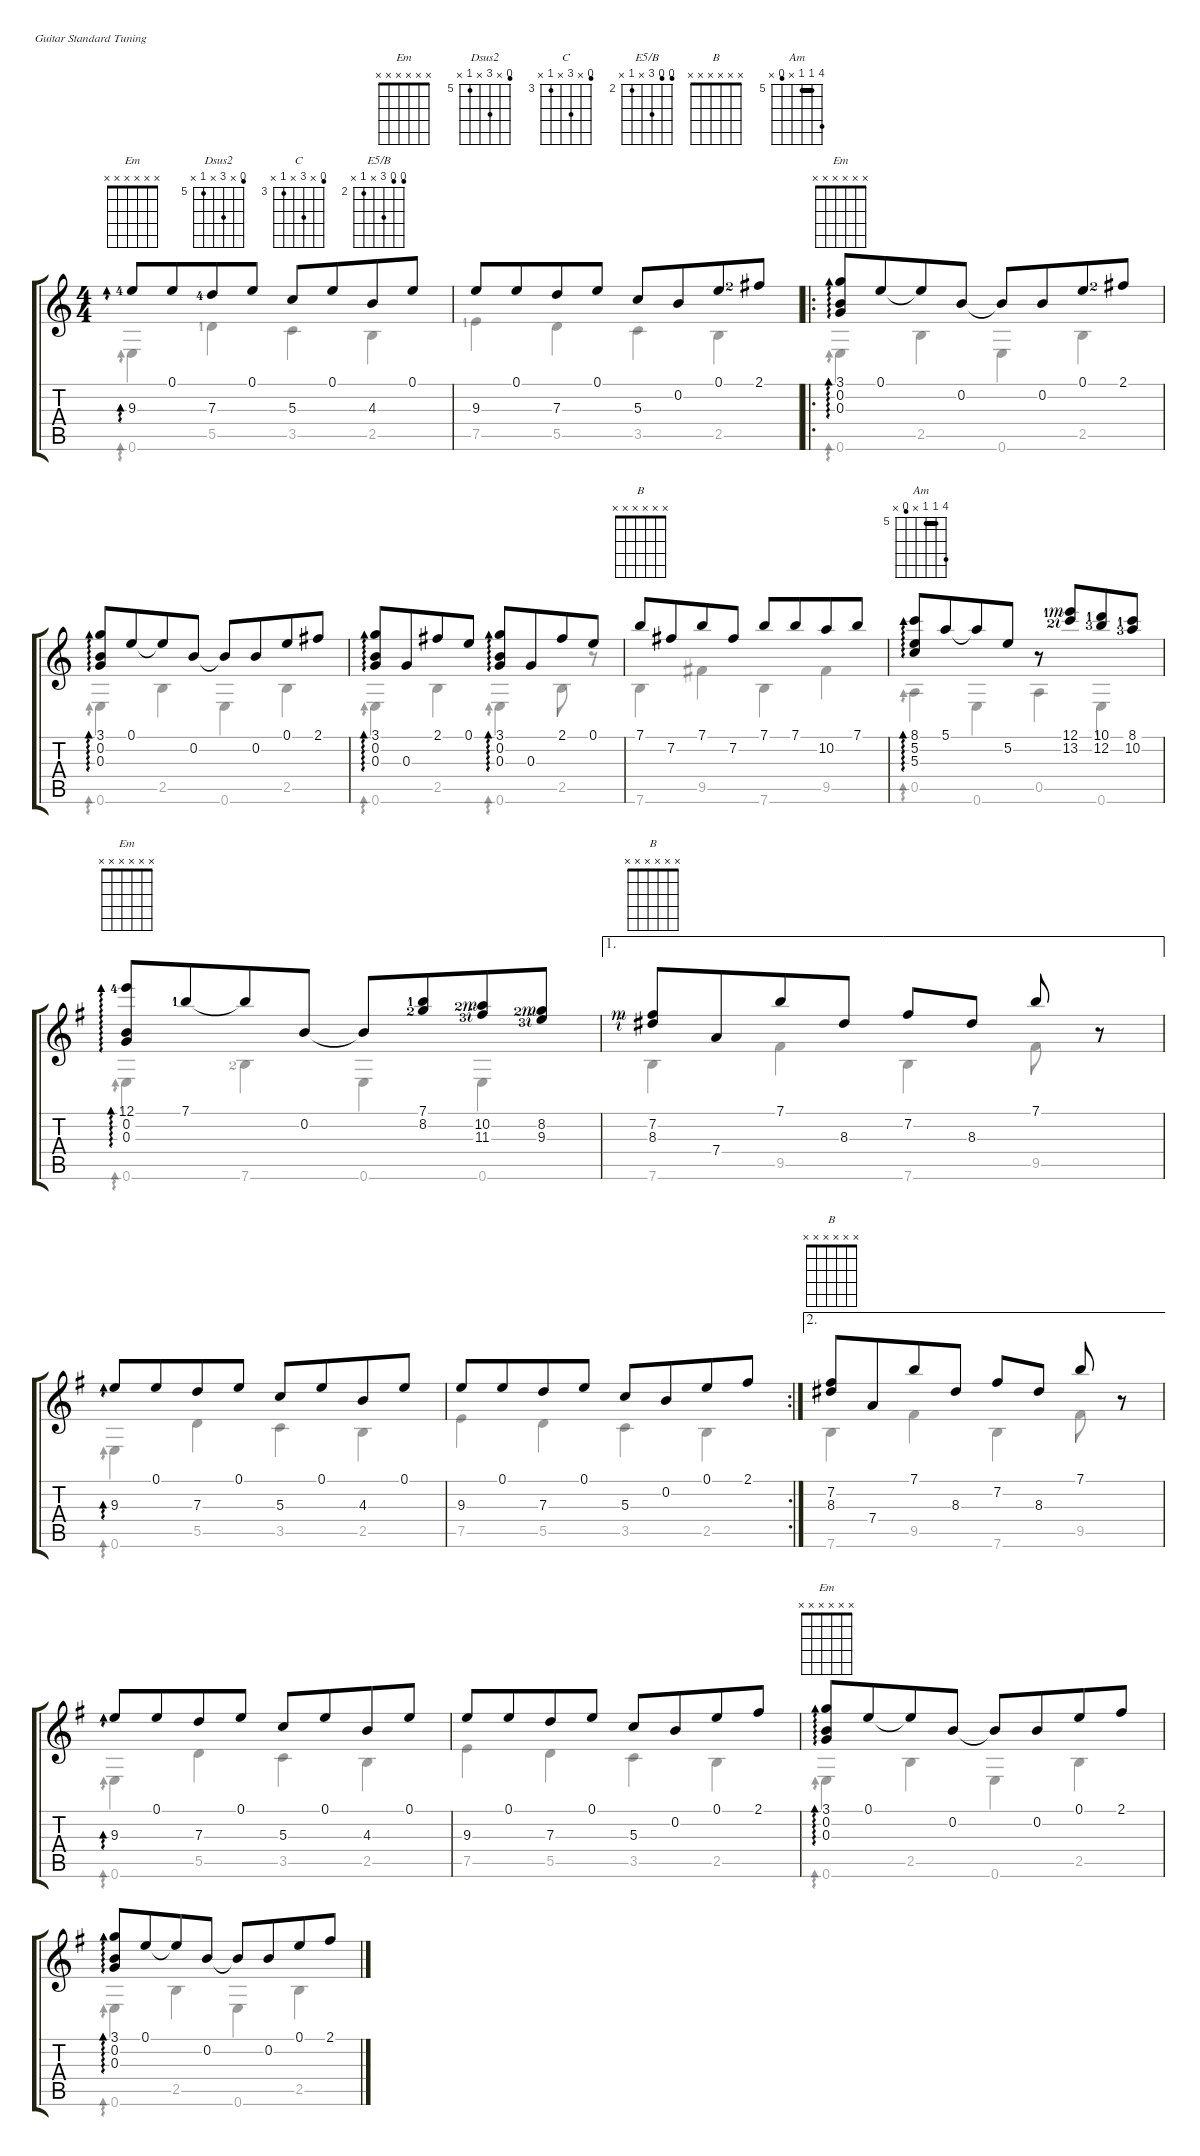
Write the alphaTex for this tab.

\defaultSystemsLayout 4
\hideDynamics
\bracketExtendMode groupsimilarinstruments
\singleTrackTrackNamePolicy hidden
\firstSystemTrackNameOrientation horizontal
\otherSystemsTrackNameOrientation horizontal
\chordDiagramsInScore
\defaultBarNumberDisplay Hide
\track ("Nylon Guitar" "N-Gt") {instrument acousticguitarnylon}
\staff {score tabs}
\tuning (E4 B3 G3 D3 A2 E2)
\chord ("Em" 6 x 9 x 7 6) {firstfret 7}
\chord ("Dsus2 " 4 x 7 x 5 x) {firstfret 5}
\chord ("C " 2 x 5 x 3 x) {firstfret 3}
\chord ("E5/B" 1 1 4 x 2 x) {firstfret 2}
\chord ("Em" 3 0 0 x 2 0)
\chord ("B" 7 7 8 x 9 7) {firstfret 7 barre (7 7)}
\chord ("Am" 8 5 5 x 4 x) {firstfret 5 barre 5}
\chord ("Em" 12 11 11 x x 11) {firstfret 12}
\chord ("B" x x x x x x)
\chord ("Em" x x x x x x)
\voice
\ts (4 4)
\tempo (129 hide)
\clef g2
\ks c
9.3{lf 5}.8{ad 0 ch "Em" dy mf instrument acousticguitarnylon} 0.1.8{beam merge} 7.3{lf 5}.8{ch "Dsus2 "} 0.1.8 5.3.8{ch "C "} 0.1.8{beam merge} 4.3.8{ch "E5/B"} 0.1.8 |
9.3.8 0.1.8{beam merge} 7.3.8 0.1.8 5.3.8 0.2.8{beam merge} 0.1.8 2.1{lf 3}.8 |
\ro
(3.1 0.3 0.2).8{ad 0 ch "Em" beam merge} 0.1.8{beam merge} 0.1{t}.8 0.2.8 0.2{t}.8 0.2.8{beam merge} 0.1.8 2.1{lf 3}.8 |
(3.1 0.3 0.2).8{ad 0} 0.1.8{beam merge} 0.1{t}.8{beam merge} 0.2.8 0.2{t}.8 0.2.8{beam merge} 0.1.8 2.1.8 |
(3.1 0.2 0.3).8{ad 0} 0.3.8{beam merge} 2.1.8 0.1.8 (3.1 0.2 0.3).8{ad 0} 0.3.8{beam merge} 2.1.8 0.1.8 |
7.1.8{ch "B"} 7.2.8{beam merge} 7.1.8 7.2.8 7.1.8 7.1.8{beam merge} 10.2.8 7.1.8 |
(8.1 5.3 5.2).8{ad 0 ch "Am"} 5.1.8{beam merge} 5.1{t}.8 5.2.8 r.8 (12.1{lf 2 rf 3} 13.2{lf 3 rf 2}).8{beam merge} (10.1{lf 2} 12.2{lf 4}).8 (10.2{lf 4} 8.1{lf 2}).8 |
\ks eminor
(12.1{lf 5} 0.2 0.3).8{ad 0 ch "Em"} 7.1{lf 2}.8{beam merge} 7.1{t}.8 0.2.8 0.2{t}.8 (7.1{lf 2} 8.2{lf 3}).8{beam merge} (10.2{lf 3 rf 3} 11.3{lf 4 rf 2}).8 (8.2{lf 3 rf 3} 9.3{lf 4 rf 2}).8 |
\ae 1
(7.2{rf 3} 8.3{rf 2}).8{ch "B"} 7.4.8{beam merge} 7.1.8 8.3.8 7.2.8 8.3.8 7.1.8 r.8 |
9.3.8{ad 0} 0.1.8{beam merge} 7.3.8 0.1.8 5.3.8 0.1.8{beam merge} 4.3.8 0.1.8 |
\rc 2
9.3.8 0.1.8{beam merge} 7.3.8 0.1.8 5.3.8 0.2.8{beam merge} 0.1.8 2.1.8 |
\ae 2
(7.2 8.3).8{ch "B"} 7.4.8{beam merge} 7.1.8 8.3.8 7.2.8 8.3.8 7.1.8 r.8 |
9.3.8{ad 0} 0.1.8{beam merge} 7.3.8 0.1.8 5.3.8 0.1.8{beam merge} 4.3.8 0.1.8 |
9.3.8 0.1.8{beam merge} 7.3.8 0.1.8 5.3.8 0.2.8{beam merge} 0.1.8 2.1.8 |
(3.1 0.3 0.2).8{ad 0 ch "Em"} 0.1.8{beam merge} 0.1{t}.8 0.2.8 0.2{t}.8 0.2.8{beam merge} 0.1.8 2.1.8 |
(3.1 0.3 0.2).8{ad 0} 0.1.8{beam merge} 0.1{t}.8 0.2.8 0.2{t}.8 0.2.8{beam merge} 0.1.8{beam merge} 2.1.8
\voice
\clef g2
\ottava regular
\simile none
\ks c
0.6.4{ad 0 dy mf} 5.5{lf 2}.4 3.5.4 2.5.4 |
7.5{lf 2}.4 5.5.4 3.5.4 2.5.4 |
0.6.4{ad 0} 2.5.4 0.6.4 2.5.4 |
0.6.4{ad 0} 2.5.4 0.6.4 2.5.4 |
0.6.4{ad 0} 2.5.4 0.6.4{ad 0} 2.5.8 r.8 |
7.6.4 9.5.4 7.6.4 9.5.4 |
0.5.4{ad 0} 0.6.4 0.5.4 0.6.4 |
\ks eminor
0.6.4{ad 0} 7.6{lf 3}.4 0.6.4 0.6.4 |
7.6.4 9.5.4 7.6.4 9.5.8 r.8 |
0.6.4{ad 0} 5.5.4 3.5.4 2.5.4 |
7.5.4 5.5.4 3.5.4 2.5.4 |
7.6.4 9.5.4 7.6.4 9.5.8 r.8 |
0.6.4{ad 0} 5.5.4 3.5.4 2.5.4 |
7.5.4 5.5.4 3.5.4 2.5.4 |
0.6.4{ad 0} 2.5.4 0.6.4 2.5.4 |
0.6.4{ad 0} 2.5.4 0.6.4 2.5.4
